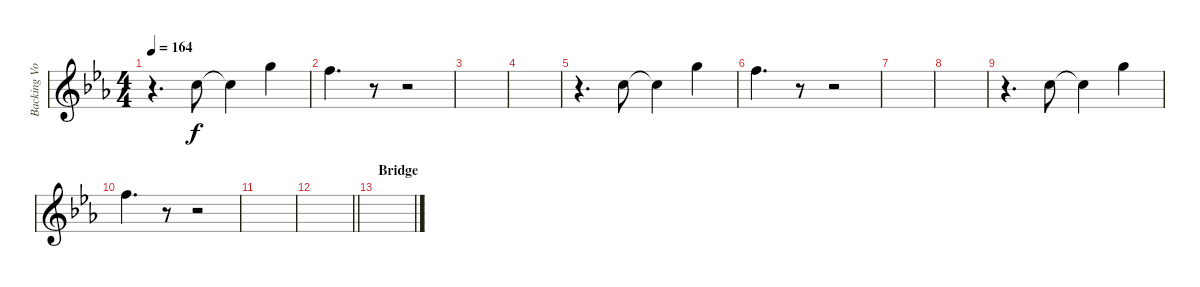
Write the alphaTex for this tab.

\track ("Backing Vocals" "Backing Vo") {instrument distortionguitar}
\staff {score}
\tuning (E4 B3 G3 D3 A2 E2) {hide}
\ts (4 4)
\tempo 164
\clef g2
\ks eb
r.4{d dy f} 5.3.8 5.3{t}.4 8.2.4 |
1.1.4{d} r.8 r.2 |
|
|
r.4{d} 5.3.8 5.3{t}.4 8.2.4 |
1.1.4{d} r.8 r.2 |
|
|
r.4{d} 5.3.8 5.3{t}.4 8.2.4 |
1.1.4{d} r.8 r.2 |
|
\barLineRight lightlight
|
\section ("" "Bridge")
